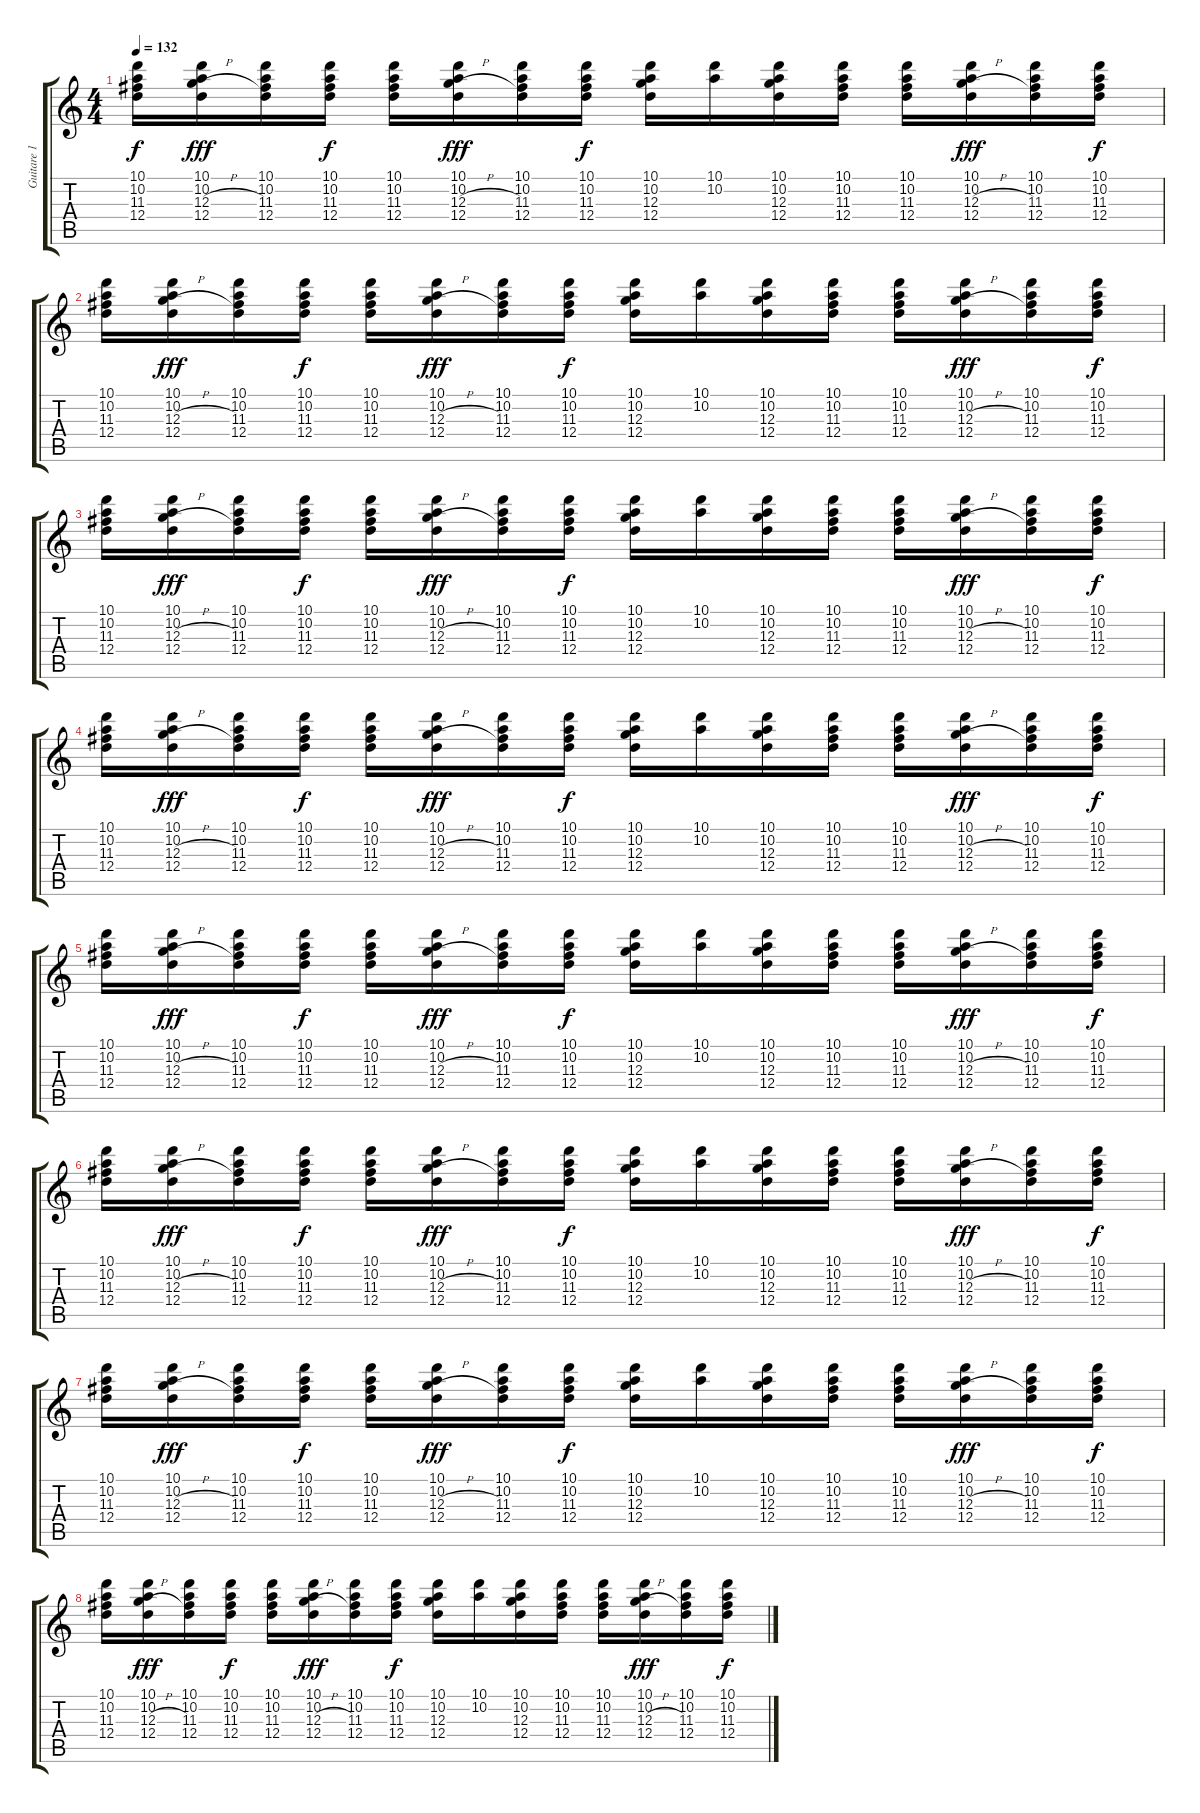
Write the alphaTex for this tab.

\track ("Guitare 1 (echo)" "Guitare 1 ") {instrument electricguitarclean}
\staff {score tabs}
\tuning (E4 B3 G3 D3 A2 E2) {hide}
\ts (4 4)
\tempo 132
\clef g2
\ks c
(10.1 10.2 11.3 12.4).16{dy f} (10.1 10.2 12.3{h} 12.4).16{dy fff} (10.1 10.2 11.3 12.4).16 (10.1 10.2 11.3 12.4).16{dy f} (10.1 10.2 11.3 12.4).16 (10.1 10.2 12.3{h} 12.4).16{dy fff} (10.1 10.2 11.3 12.4).16 (10.1 10.2 11.3 12.4).16{dy f} (10.1 10.2 12.3 12.4).16 (10.1 10.2).16 (10.1 10.2 12.3 12.4).16 (10.1 10.2 11.3 12.4).16 (10.1 10.2 11.3 12.4).16 (10.1 10.2 12.3{h} 12.4).16{dy fff} (10.1 10.2 11.3 12.4).16 (10.1 10.2 11.3 12.4).16{dy f} |
(10.1 10.2 11.3 12.4).16 (10.1 10.2 12.3{h} 12.4).16{dy fff} (10.1 10.2 11.3 12.4).16 (10.1 10.2 11.3 12.4).16{dy f} (10.1 10.2 11.3 12.4).16 (10.1 10.2 12.3{h} 12.4).16{dy fff} (10.1 10.2 11.3 12.4).16 (10.1 10.2 11.3 12.4).16{dy f} (10.1 10.2 12.3 12.4).16 (10.1 10.2).16 (10.1 10.2 12.3 12.4).16 (10.1 10.2 11.3 12.4).16 (10.1 10.2 11.3 12.4).16 (10.1 10.2 12.3{h} 12.4).16{dy fff} (10.1 10.2 11.3 12.4).16 (10.1 10.2 11.3 12.4).16{dy f} |
(10.1 10.2 11.3 12.4).16 (10.1 10.2 12.3{h} 12.4).16{dy fff} (10.1 10.2 11.3 12.4).16 (10.1 10.2 11.3 12.4).16{dy f} (10.1 10.2 11.3 12.4).16 (10.1 10.2 12.3{h} 12.4).16{dy fff} (10.1 10.2 11.3 12.4).16 (10.1 10.2 11.3 12.4).16{dy f} (10.1 10.2 12.3 12.4).16 (10.1 10.2).16 (10.1 10.2 12.3 12.4).16 (10.1 10.2 11.3 12.4).16 (10.1 10.2 11.3 12.4).16 (10.1 10.2 12.3{h} 12.4).16{dy fff} (10.1 10.2 11.3 12.4).16 (10.1 10.2 11.3 12.4).16{dy f} |
(10.1 10.2 11.3 12.4).16 (10.1 10.2 12.3{h} 12.4).16{dy fff} (10.1 10.2 11.3 12.4).16 (10.1 10.2 11.3 12.4).16{dy f} (10.1 10.2 11.3 12.4).16 (10.1 10.2 12.3{h} 12.4).16{dy fff} (10.1 10.2 11.3 12.4).16 (10.1 10.2 11.3 12.4).16{dy f} (10.1 10.2 12.3 12.4).16 (10.1 10.2).16 (10.1 10.2 12.3 12.4).16 (10.1 10.2 11.3 12.4).16 (10.1 10.2 11.3 12.4).16 (10.1 10.2 12.3{h} 12.4).16{dy fff} (10.1 10.2 11.3 12.4).16 (10.1 10.2 11.3 12.4).16{dy f} |
(10.1 10.2 11.3 12.4).16 (10.1 10.2 12.3{h} 12.4).16{dy fff} (10.1 10.2 11.3 12.4).16 (10.1 10.2 11.3 12.4).16{dy f} (10.1 10.2 11.3 12.4).16 (10.1 10.2 12.3{h} 12.4).16{dy fff} (10.1 10.2 11.3 12.4).16 (10.1 10.2 11.3 12.4).16{dy f} (10.1 10.2 12.3 12.4).16 (10.1 10.2).16 (10.1 10.2 12.3 12.4).16 (10.1 10.2 11.3 12.4).16 (10.1 10.2 11.3 12.4).16 (10.1 10.2 12.3{h} 12.4).16{dy fff} (10.1 10.2 11.3 12.4).16 (10.1 10.2 11.3 12.4).16{dy f} |
(10.1 10.2 11.3 12.4).16 (10.1 10.2 12.3{h} 12.4).16{dy fff} (10.1 10.2 11.3 12.4).16 (10.1 10.2 11.3 12.4).16{dy f} (10.1 10.2 11.3 12.4).16 (10.1 10.2 12.3{h} 12.4).16{dy fff} (10.1 10.2 11.3 12.4).16 (10.1 10.2 11.3 12.4).16{dy f} (10.1 10.2 12.3 12.4).16 (10.1 10.2).16 (10.1 10.2 12.3 12.4).16 (10.1 10.2 11.3 12.4).16 (10.1 10.2 11.3 12.4).16 (10.1 10.2 12.3{h} 12.4).16{dy fff} (10.1 10.2 11.3 12.4).16 (10.1 10.2 11.3 12.4).16{dy f} |
(10.1 10.2 11.3 12.4).16 (10.1 10.2 12.3{h} 12.4).16{dy fff} (10.1 10.2 11.3 12.4).16 (10.1 10.2 11.3 12.4).16{dy f} (10.1 10.2 11.3 12.4).16 (10.1 10.2 12.3{h} 12.4).16{dy fff} (10.1 10.2 11.3 12.4).16 (10.1 10.2 11.3 12.4).16{dy f} (10.1 10.2 12.3 12.4).16 (10.1 10.2).16 (10.1 10.2 12.3 12.4).16 (10.1 10.2 11.3 12.4).16 (10.1 10.2 11.3 12.4).16 (10.1 10.2 12.3{h} 12.4).16{dy fff} (10.1 10.2 11.3 12.4).16 (10.1 10.2 11.3 12.4).16{dy f} |
(10.1 10.2 11.3 12.4).16 (10.1 10.2 12.3{h} 12.4).16{dy fff} (10.1 10.2 11.3 12.4).16 (10.1 10.2 11.3 12.4).16{dy f} (10.1 10.2 11.3 12.4).16 (10.1 10.2 12.3{h} 12.4).16{dy fff} (10.1 10.2 11.3 12.4).16 (10.1 10.2 11.3 12.4).16{dy f} (10.1 10.2 12.3 12.4).16 (10.1 10.2).16 (10.1 10.2 12.3 12.4).16 (10.1 10.2 11.3 12.4).16 (10.1 10.2 11.3 12.4).16 (10.1 10.2 12.3{h} 12.4).16{dy fff} (10.1 10.2 11.3 12.4).16 (10.1 10.2 11.3 12.4).16{dy f}
